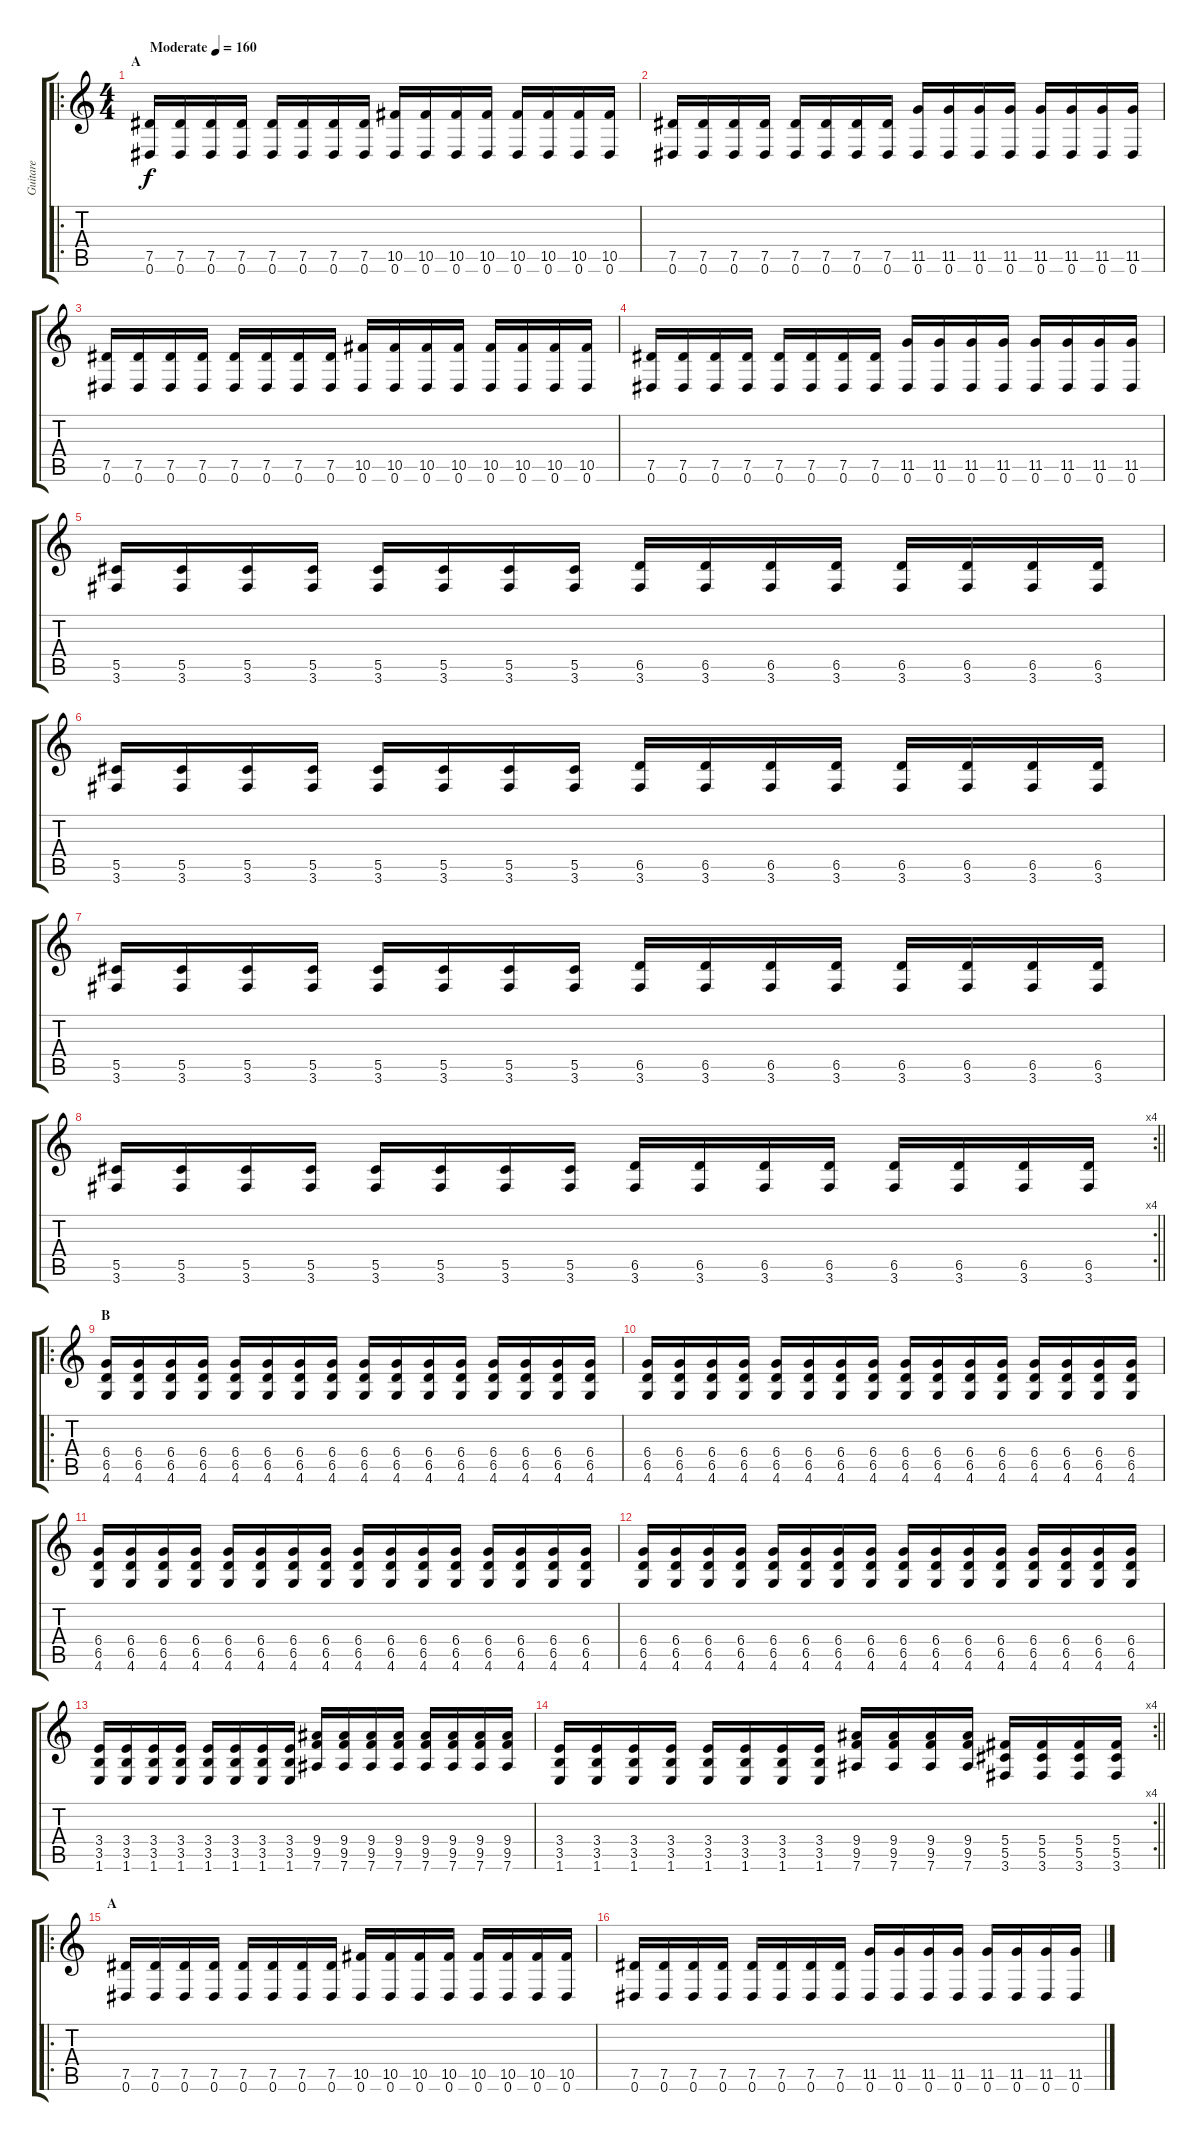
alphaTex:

\track ("Guitare" "Guitare") {instrument distortionguitar}
\staff {score tabs}
\tuning (Eb4 Bb3 Gb3 Db3 Ab2 Eb2) {hide}
\ro
\ts (4 4)
\section ("" "A")
\tempo (160 "Moderate")
\clef g2
\ks c
(7.5 0.6).16{dy f instrument distortionguitar} (7.5 0.6).16 (7.5 0.6).16 (7.5 0.6).16 (7.5 0.6).16 (7.5 0.6).16 (7.5 0.6).16 (7.5 0.6).16 (10.5 0.6).16 (10.5 0.6).16 (10.5 0.6).16 (10.5 0.6).16 (10.5 0.6).16 (10.5 0.6).16 (10.5 0.6).16 (10.5 0.6).16 |
(7.5 0.6).16 (7.5 0.6).16 (7.5 0.6).16 (7.5 0.6).16 (7.5 0.6).16 (7.5 0.6).16 (7.5 0.6).16 (7.5 0.6).16 (11.5 0.6).16 (11.5 0.6).16 (11.5 0.6).16 (11.5 0.6).16 (11.5 0.6).16 (11.5 0.6).16 (11.5 0.6).16 (11.5 0.6).16 |
(7.5 0.6).16 (7.5 0.6).16 (7.5 0.6).16 (7.5 0.6).16 (7.5 0.6).16 (7.5 0.6).16 (7.5 0.6).16 (7.5 0.6).16 (10.5 0.6).16 (10.5 0.6).16 (10.5 0.6).16 (10.5 0.6).16 (10.5 0.6).16 (10.5 0.6).16 (10.5 0.6).16 (10.5 0.6).16 |
(7.5 0.6).16 (7.5 0.6).16 (7.5 0.6).16 (7.5 0.6).16 (7.5 0.6).16 (7.5 0.6).16 (7.5 0.6).16 (7.5 0.6).16 (11.5 0.6).16 (11.5 0.6).16 (11.5 0.6).16 (11.5 0.6).16 (11.5 0.6).16 (11.5 0.6).16 (11.5 0.6).16 (11.5 0.6).16 |
(5.5 3.6).16 (5.5 3.6).16 (5.5 3.6).16 (5.5 3.6).16 (5.5 3.6).16 (5.5 3.6).16 (5.5 3.6).16 (5.5 3.6).16 (6.5 3.6).16 (6.5 3.6).16 (6.5 3.6).16 (6.5 3.6).16 (6.5 3.6).16 (6.5 3.6).16 (6.5 3.6).16 (6.5 3.6).16 |
(5.5 3.6).16 (5.5 3.6).16 (5.5 3.6).16 (5.5 3.6).16 (5.5 3.6).16 (5.5 3.6).16 (5.5 3.6).16 (5.5 3.6).16 (6.5 3.6).16 (6.5 3.6).16 (6.5 3.6).16 (6.5 3.6).16 (6.5 3.6).16 (6.5 3.6).16 (6.5 3.6).16 (6.5 3.6).16 |
(5.5 3.6).16 (5.5 3.6).16 (5.5 3.6).16 (5.5 3.6).16 (5.5 3.6).16 (5.5 3.6).16 (5.5 3.6).16 (5.5 3.6).16 (6.5 3.6).16 (6.5 3.6).16 (6.5 3.6).16 (6.5 3.6).16 (6.5 3.6).16 (6.5 3.6).16 (6.5 3.6).16 (6.5 3.6).16 |
\rc 4
\barLineRight lightlight
(5.5 3.6).16 (5.5 3.6).16 (5.5 3.6).16 (5.5 3.6).16 (5.5 3.6).16 (5.5 3.6).16 (5.5 3.6).16 (5.5 3.6).16 (6.5 3.6).16 (6.5 3.6).16 (6.5 3.6).16 (6.5 3.6).16 (6.5 3.6).16 (6.5 3.6).16 (6.5 3.6).16 (6.5 3.6).16 |
\ro
\section ("" "B")
(6.4 6.5 4.6).16 (6.4 6.5 4.6).16 (6.4 6.5 4.6).16 (6.4 6.5 4.6).16 (6.4 6.5 4.6).16 (6.4 6.5 4.6).16 (6.4 6.5 4.6).16 (6.4 6.5 4.6).16 (6.4 6.5 4.6).16 (6.4 6.5 4.6).16 (6.4 6.5 4.6).16 (6.4 6.5 4.6).16 (6.4 6.5 4.6).16 (6.4 6.5 4.6).16 (6.4 6.5 4.6).16 (6.4 6.5 4.6).16 |
(6.4 6.5 4.6).16 (6.4 6.5 4.6).16 (6.4 6.5 4.6).16 (6.4 6.5 4.6).16 (6.4 6.5 4.6).16 (6.4 6.5 4.6).16 (6.4 6.5 4.6).16 (6.4 6.5 4.6).16 (6.4 6.5 4.6).16 (6.4 6.5 4.6).16 (6.4 6.5 4.6).16 (6.4 6.5 4.6).16 (6.4 6.5 4.6).16 (6.4 6.5 4.6).16 (6.4 6.5 4.6).16 (6.4 6.5 4.6).16 |
(6.4 6.5 4.6).16 (6.4 6.5 4.6).16 (6.4 6.5 4.6).16 (6.4 6.5 4.6).16 (6.4 6.5 4.6).16 (6.4 6.5 4.6).16 (6.4 6.5 4.6).16 (6.4 6.5 4.6).16 (6.4 6.5 4.6).16 (6.4 6.5 4.6).16 (6.4 6.5 4.6).16 (6.4 6.5 4.6).16 (6.4 6.5 4.6).16 (6.4 6.5 4.6).16 (6.4 6.5 4.6).16 (6.4 6.5 4.6).16 |
(6.4 6.5 4.6).16 (6.4 6.5 4.6).16 (6.4 6.5 4.6).16 (6.4 6.5 4.6).16 (6.4 6.5 4.6).16 (6.4 6.5 4.6).16 (6.4 6.5 4.6).16 (6.4 6.5 4.6).16 (6.4 6.5 4.6).16 (6.4 6.5 4.6).16 (6.4 6.5 4.6).16 (6.4 6.5 4.6).16 (6.4 6.5 4.6).16 (6.4 6.5 4.6).16 (6.4 6.5 4.6).16 (6.4 6.5 4.6).16 |
(3.4 3.5 1.6).16 (3.4 3.5 1.6).16 (3.4 3.5 1.6).16 (3.4 3.5 1.6).16 (3.4 3.5 1.6).16 (3.4 3.5 1.6).16 (3.4 3.5 1.6).16 (3.4 3.5 1.6).16 (9.4 9.5 7.6).16 (9.4 9.5 7.6).16 (9.4 9.5 7.6).16 (9.4 9.5 7.6).16 (9.4 9.5 7.6).16 (9.4 9.5 7.6).16 (9.4 9.5 7.6).16 (9.4 9.5 7.6).16 |
\rc 4
\barLineRight lightlight
(3.4 3.5 1.6).16 (3.4 3.5 1.6).16 (3.4 3.5 1.6).16 (3.4 3.5 1.6).16 (3.4 3.5 1.6).16 (3.4 3.5 1.6).16 (3.4 3.5 1.6).16 (3.4 3.5 1.6).16 (9.4 9.5 7.6).16 (9.4 9.5 7.6).16 (9.4 9.5 7.6).16 (9.4 9.5 7.6).16 (5.4 5.5 3.6).16 (5.4 5.5 3.6).16 (5.4 5.5 3.6).16 (5.4 5.5 3.6).16 |
\ro
\section ("" "A")
(7.5 0.6).16 (7.5 0.6).16 (7.5 0.6).16 (7.5 0.6).16 (7.5 0.6).16 (7.5 0.6).16 (7.5 0.6).16 (7.5 0.6).16 (10.5 0.6).16 (10.5 0.6).16 (10.5 0.6).16 (10.5 0.6).16 (10.5 0.6).16 (10.5 0.6).16 (10.5 0.6).16 (10.5 0.6).16 |
(7.5 0.6).16 (7.5 0.6).16 (7.5 0.6).16 (7.5 0.6).16 (7.5 0.6).16 (7.5 0.6).16 (7.5 0.6).16 (7.5 0.6).16 (11.5 0.6).16 (11.5 0.6).16 (11.5 0.6).16 (11.5 0.6).16 (11.5 0.6).16 (11.5 0.6).16 (11.5 0.6).16 (11.5 0.6).16
